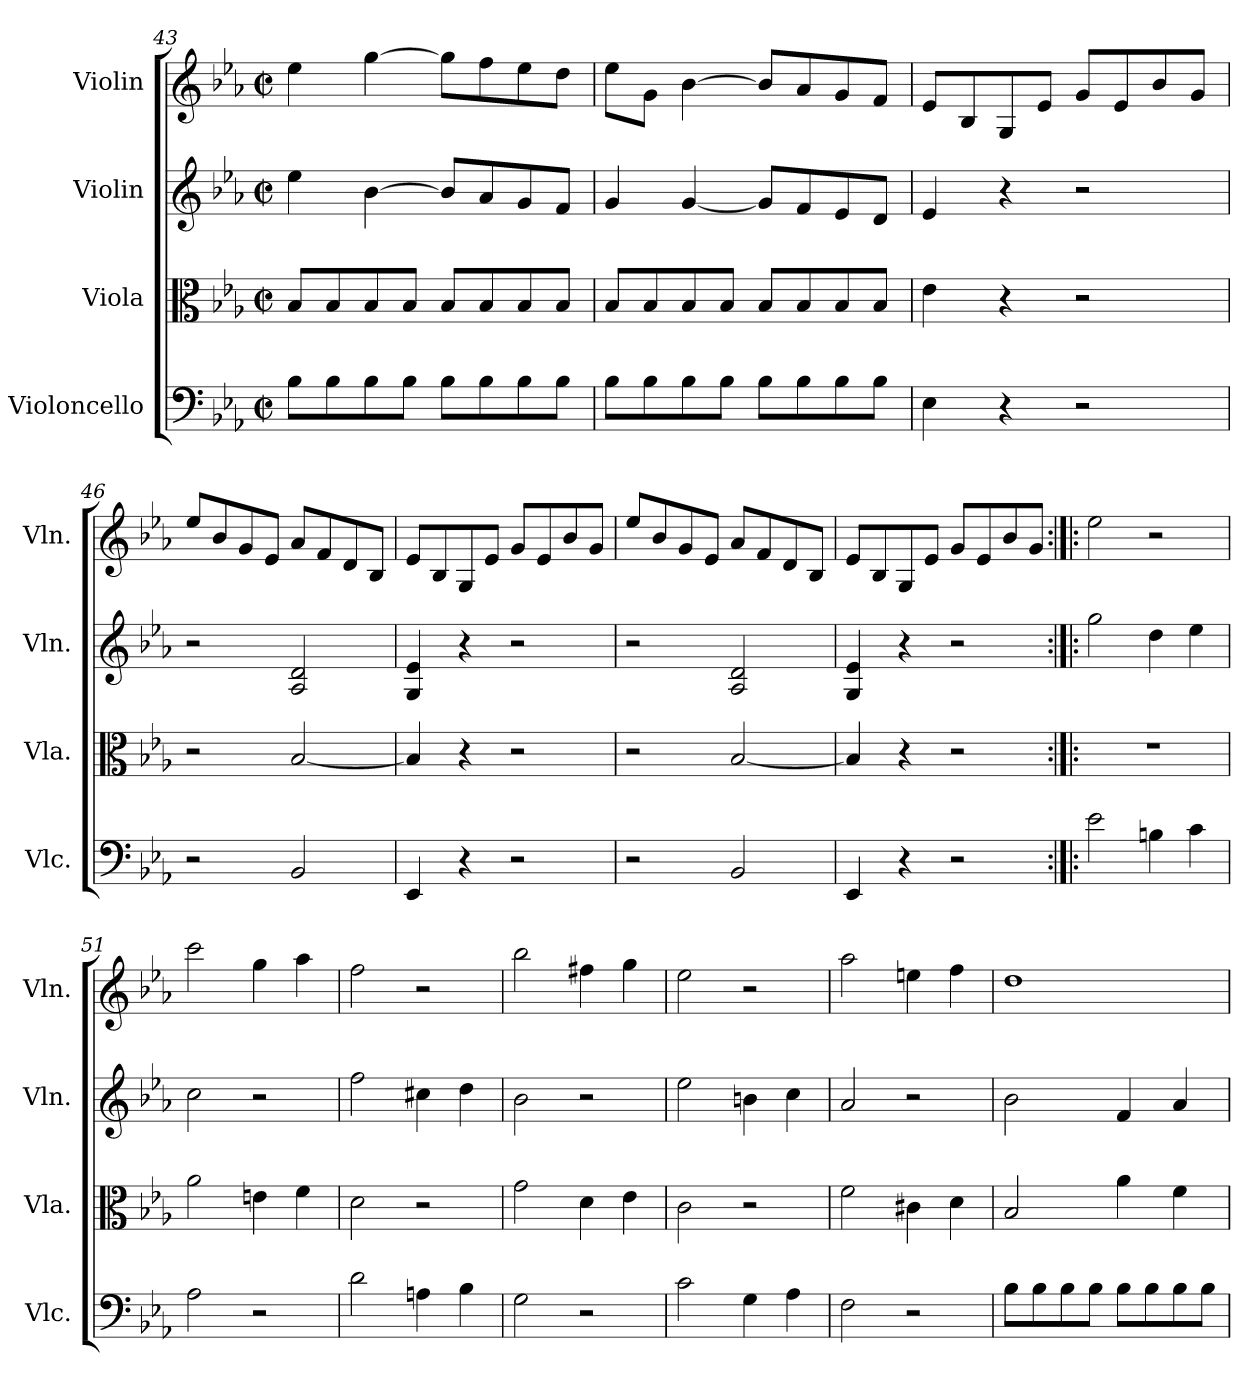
**kern	**kern	**kern	**kern
*part4	*part3	*part2	*part1
*staff4	*staff3	*staff2	*staff1
*I"Violoncello	*I"Viola	*I"Violin	*I"Violin
*I'Vlc.	*I'Vla.	*I'Vln.	*I'Vln.
*clefF4	*clefC3	*clefG2	*clefG2
*k[b-e-a-]	*k[b-e-a-]	*k[b-e-a-]	*k[b-e-a-]
*E-:	*E-:	*E-:	*E-:
*M4/4	*M4/4	*M4/4	*M4/4
*met(c|)	*met(c|)	*met(c|)	*met(c|)
=43	=43	=43	=43
8B-\L	8B-/L	4ee-\	4ee-\
8B-\	8B-/	.	.
8B-\	8B-/	[4b-\	[4gg\
8B-\J	8B-/J	.	.
8B-\L	8B-/L	8b-/L]	8gg\L]
8B-\	8B-/	8a-/	8ff\
8B-\	8B-/	8g/	8ee-\
8B-\J	8B-/J	8f/J	8dd\J
=44	=44	=44	=44
8B-\L	8B-/L	4g/	8ee-\L
8B-\	8B-/	.	8g\J
8B-\	8B-/	[4g/	[4b-\
8B-\J	8B-/J	.	.
8B-\L	8B-/L	8g/L]	8b-/L]
8B-\	8B-/	8f/	8a-/
8B-\	8B-/	8e-/	8g/
8B-\J	8B-/J	8d/J	8f/J
=45	=45	=45	=45
4E-\	4e-\	4e-/	8e-/L
.	.	.	8B-/
4r	4r	4r	8G/
.	.	.	8e-/J
2r	2r	2r	8g/L
.	.	.	8e-/
.	.	.	8b-/
.	.	.	8g/J
=46	=46	=46	=46
2r	2r	2r	8ee-/L
.	.	.	8b-/
.	.	.	8g/
.	.	.	8e-/J
2BB-/	[2B-/	2A-/ 2d/	8a-/L
.	.	.	8f/
.	.	.	8d/
.	.	.	8B-/J
=47	=47	=47	=47
4EE-/	4B-/]	4G/ 4e-/	8e-/L
.	.	.	8B-/
4r	4r	4r	8G/
.	.	.	8e-/J
2r	2r	2r	8g/L
.	.	.	8e-/
.	.	.	8b-/
.	.	.	8g/J
=48	=48	=48	=48
2r	2r	2r	8ee-/L
.	.	.	8b-/
.	.	.	8g/
.	.	.	8e-/J
2BB-/	[2B-/	2A-/ 2d/	8a-/L
.	.	.	8f/
.	.	.	8d/
.	.	.	8B-/J
=49	=49	=49	=49
4EE-/	4B-/]	4G/ 4e-/	8e-/L
.	.	.	8B-/
4r	4r	4r	8G/
.	.	.	8e-/J
2r	2r	2r	8g/L
.	.	.	8e-/
.	.	.	8b-/
.	.	.	8g/J
=50:|!|:	=50:|!|:	=50:|!|:	=50:|!|:
2e-\	1r	2gg\	2ee-\
4Bn\	.	4dd\	2r
4c\	.	4ee-\	.
=51	=51	=51	=51
2A-\	2a-\	2cc\	2ccc\
2r	4en\	2r	4gg\
.	4f\	.	4aa-\
=52	=52	=52	=52
2d\	2d\	2ff\	2ff\
4An\	2r	4cc#X\	2r
4B-\	.	4dd\	.
=53	=53	=53	=53
2G\	2g\	2b-\	2bb-\
2r	4d\	2r	4ff#X\
.	4e-\	.	4gg\
=54	=54	=54	=54
2c\	2c\	2ee-\	2ee-\
4G\	2r	4bn\	2r
4A-\	.	4cc\	.
=55	=55	=55	=55
2F\	2f\	2a-/	2aa-\
2r	4c#X\	2r	4een\
.	4d\	.	4ff\
=56	=56	=56	=56
8B-\L	2B-/	2b-\	1dd
8B-\	.	.	.
8B-\	.	.	.
8B-\J	.	.	.
8B-\L	4a-\	4f/	.
8B-\	.	.	.
8B-\	4f\	4a-/	.
8B-\J	.	.	.
=	=	=	=
*-	*-	*-	*-
